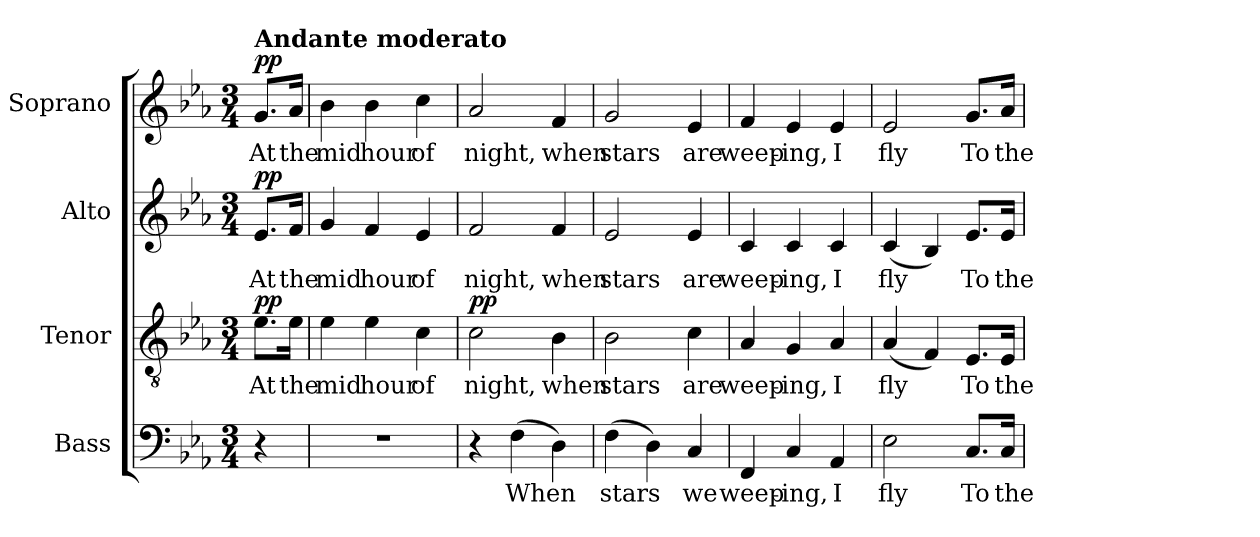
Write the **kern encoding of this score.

**kern	**text	**kern	**text	**dynam	**kern	**text	**dynam	**kern	**text	**dynam
*part4	*part4	*part3	*part3	*part3	*part2	*part2	*part2	*part1	*part1	*part1
*staff4	*staff4	*staff3	*staff3	*staff3	*staff2	*staff2	*staff2	*staff1	*staff1	*staff1
*I"Bass	*	*I"Tenor	*	*	*I"Alto	*	*	*I"Soprano	*	*
*I'B.	*	*I'T.	*	*	*I'A.	*	*	*I'S.	*	*
!!LO:PB:g=z
*clefF4	*	*clefGv2	*	*	*clefG2	*	*	*clefG2	*	*
*	*	*ITrd7c12	*	*	*	*	*	*	*	*
*k[b-e-a-]	*	*k[b-e-a-]	*	*	*k[b-e-a-]	*	*	*k[b-e-a-]	*	*
*E-:	*	*E-:	*	*	*E-:	*	*	*E-:	*	*
*M3/4	*	*M3/4	*	*	*M3/4	*	*	*M3/4	*	*
*MM80	*	*MM80	*	*	*MM80	*	*	*MM80	*	*
=1	=1	=1	=1	=1	=1	=1	=1	=1	=1	=1
!	!	!	!LO:LY:b:color=#000000	!	!	!	!	!	!	!
!	!	!	!	!	!	!LO:LY:b:color=#000000	!	!	!	!
!	!	!	!	!	!	!	!	!LO:TX:a:B:t=Andante moderato	!	!
!	!	!	!	!	!	!	!	!	!LO:LY:b:color=#000000	!
4r	.	8.E-i\L	At	pp	8.e-i/L	At	pp	8.gi/L	At	pp
!	!	!	!LO:LY:b:color=#000000	!	!	!	!	!	!	!
!	!	!	!	!	!	!LO:LY:b:color=#000000	!	!	!	!
!	!	!	!	!	!	!	!	!	!LO:LY:b:color=#000000	!
.	.	16E-i\Jk	the	.	16fi/Jk	the	.	16a-i/Jk	the	.
=2	=2	=2	=2	=2	=2	=2	=2	=2	=2	=2
!LO:N:vis=1	!	!	!	!	!	!	!	!	!	!
!	!	!	!LO:LY:b:color=#000000	!	!	!	!	!	!	!
!	!	!	!	!	!	!LO:LY:b:color=#000000	!	!	!	!
!	!	!	!	!	!	!	!	!	!LO:LY:b:color=#000000	!
2.r	.	4E-i\	mid	.	4gi/	mid	.	4b-i\	mid	.
!	!	!	!LO:LY:b:color=#000000	!	!	!	!	!	!	!
!	!	!	!	!	!	!LO:LY:b:color=#000000	!	!	!	!
!	!	!	!	!	!	!	!	!	!LO:LY:b:color=#000000	!
.	.	4E-i\	hour	.	4fi/	hour	.	4b-i\	hour	.
!	!	!	!LO:LY:b:color=#000000	!	!	!	!	!	!	!
!	!	!	!	!	!	!LO:LY:b:color=#000000	!	!	!	!
!	!	!	!	!	!	!	!	!	!LO:LY:b:color=#000000	!
.	.	4Ci\	of	.	4e-i/	of	.	4cci\	of	.
=3	=3	=3	=3	=3	=3	=3	=3	=3	=3	=3
!	!	!	!LO:LY:b:color=#000000	!	!	!	!	!	!	!
!	!	!	!	!	!	!LO:LY:b:color=#000000	!	!	!	!
!	!	!	!	!	!	!	!	!	!LO:LY:b:color=#000000	!
4r	.	2Ci\	night,	pp	2fi/	night,	.	2a-i/	night,	.
!	!LO:LY:b:color=#000000	!	!	!	!	!	!	!	!	!
(4Fi\	When	.	.	.	.	.	.	.	.	.
!	!	!	!LO:LY:b:color=#000000	!	!	!	!	!	!	!
!	!	!	!	!	!	!LO:LY:b:color=#000000	!	!	!	!
!	!	!	!	!	!	!	!	!	!LO:LY:b:color=#000000	!
4Di\)	.	4BB-i\	when	.	4fi/	when	.	4fi/	when	.
=4	=4	=4	=4	=4	=4	=4	=4	=4	=4	=4
!	!LO:LY:b:color=#000000	!	!	!	!	!	!	!	!	!
!	!	!	!LO:LY:b:color=#000000	!	!	!	!	!	!	!
!	!	!	!	!	!	!LO:LY:b:color=#000000	!	!	!	!
!	!	!	!	!	!	!	!	!	!LO:LY:b:color=#000000	!
(4Fi\	stars	2BB-i\	stars	.	2e-i/	stars	.	2gi/	stars	.
4Di\)	.	.	.	.	.	.	.	.	.	.
!	!LO:LY:b:color=#000000	!	!	!	!	!	!	!	!	!
!	!	!	!LO:LY:b:color=#000000	!	!	!	!	!	!	!
!	!	!	!	!	!	!LO:LY:b:color=#000000	!	!	!	!
!	!	!	!	!	!	!	!	!	!LO:LY:b:color=#000000	!
4Ci/	we	4Ci\	are	.	4e-i/	are	.	4e-i/	are	.
=5	=5	=5	=5	=5	=5	=5	=5	=5	=5	=5
!	!LO:LY:b:color=#000000	!	!	!	!	!	!	!	!	!
!	!	!	!LO:LY:b:color=#000000	!	!	!	!	!	!	!
!	!	!	!	!	!	!LO:LY:b:color=#000000	!	!	!	!
!	!	!	!	!	!	!	!	!	!LO:LY:b:color=#000000	!
4FFi/	weep-	4AA-i/	weep-	.	4ci/	weep-	.	4fi/	weep-	.
!	!LO:LY:b:color=#000000	!	!	!	!	!	!	!	!	!
!	!	!	!LO:LY:b:color=#000000	!	!	!	!	!	!	!
!	!	!	!	!	!	!LO:LY:b:color=#000000	!	!	!	!
!	!	!	!	!	!	!	!	!	!LO:LY:b:color=#000000	!
4Ci/	-ing,	4GGi/	-ing,	.	4ci/	-ing,	.	4e-i/	-ing,	.
!	!LO:LY:b:color=#000000	!	!	!	!	!	!	!	!	!
!	!	!	!LO:LY:b:color=#000000	!	!	!	!	!	!	!
!	!	!	!	!	!	!LO:LY:b:color=#000000	!	!	!	!
!	!	!	!	!	!	!	!	!	!LO:LY:b:color=#000000	!
4AA-i/	I	4AA-i/	I	.	4ci/	I	.	4e-i/	I	.
=6	=6	=6	=6	=6	=6	=6	=6	=6	=6	=6
!	!LO:LY:b:color=#000000	!	!	!	!	!	!	!	!	!
!	!	!	!LO:LY:b:color=#000000	!	!	!	!	!	!	!
!	!	!	!	!	!	!LO:LY:b:color=#000000	!	!	!	!
!	!	!	!	!	!	!	!	!	!LO:LY:b:color=#000000	!
2E-i\	fly	(4AA-i/	fly	.	(4ci/	fly	.	2e-i/	fly	.
.	.	4FFi/)	.	.	4B-i/)	.	.	.	.	.
!	!LO:LY:b:color=#000000	!	!	!	!	!	!	!	!	!
!	!	!	!LO:LY:b:color=#000000	!	!	!	!	!	!	!
!	!	!	!	!	!	!LO:LY:b:color=#000000	!	!	!	!
!	!	!	!	!	!	!	!	!	!LO:LY:b:color=#000000	!
8.Ci/L	To	8.EE-i/L	To	.	8.e-i/L	To	.	8.gi/L	To	.
!	!LO:LY:b:color=#000000	!	!	!	!	!	!	!	!	!
!	!	!	!LO:LY:b:color=#000000	!	!	!	!	!	!	!
!	!	!	!	!	!	!LO:LY:b:color=#000000	!	!	!	!
!	!	!	!	!	!	!	!	!	!LO:LY:b:color=#000000	!
16Ci/Jk	the	16EE-i/Jk	the	.	16e-i/Jk	the	.	16a-i/Jk	the	.
=	=	=	=	=	=	=	=	=	=	=
*-	*-	*-	*-	*-	*-	*-	*-	*-	*-	*-
